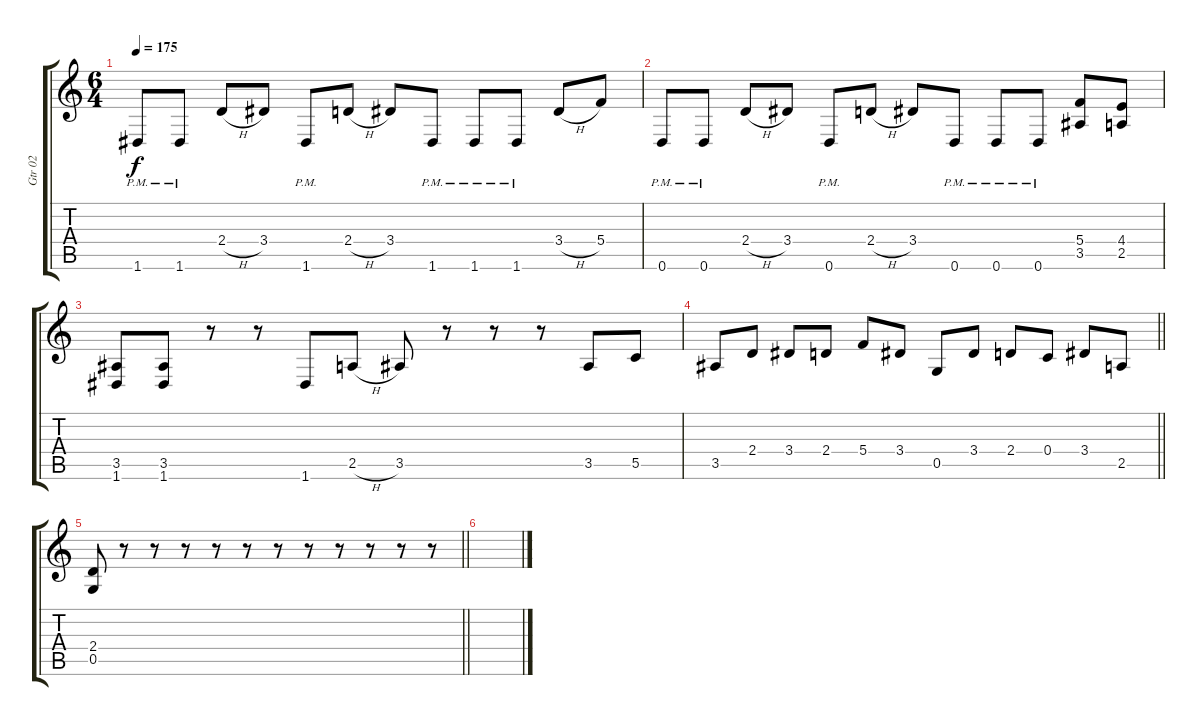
\track ("Gtr 02" "Gtr 02") {instrument overdrivenguitar}
\staff {score tabs}
\tuning (D4 A3 F3 C3 G2 D2) {hide}
\ts (6 4)
\tempo 175
\clef g2
\ks c
1.6{pm}.8{dy f} 1.6{pm}.8 2.4{h}.8 3.4.8 1.6{pm}.8 2.4{h}.8 3.4.8 1.6{pm}.8 1.6{pm}.8 1.6{pm}.8 3.4{h}.8 5.4.8 |
0.6{pm}.8 0.6{pm}.8 2.4{h}.8 3.4.8 0.6{pm}.8 2.4{h}.8 3.4.8 0.6{pm}.8 0.6{pm}.8 0.6{pm}.8 (5.4 3.5).8 (4.4 2.5).8 |
(3.5 1.6).8 (3.5 1.6).8 r.8 r.8 1.6.8 2.5{h}.8 3.5.8 r.8 r.8 r.8 3.5.8 5.5.8 |
\barLineRight lightlight
3.5.8 2.4.8 3.4.8 2.4.8 5.4.8 3.4.8 0.5.8 3.4.8 2.4.8 0.4.8 3.4.8 2.5.8 |
\barLineRight lightlight
(2.4 0.5).8 r.8 r.8 r.8 r.8 r.8 r.8 r.8 r.8 r.8 r.8 r.8 |
\section ("" "")
